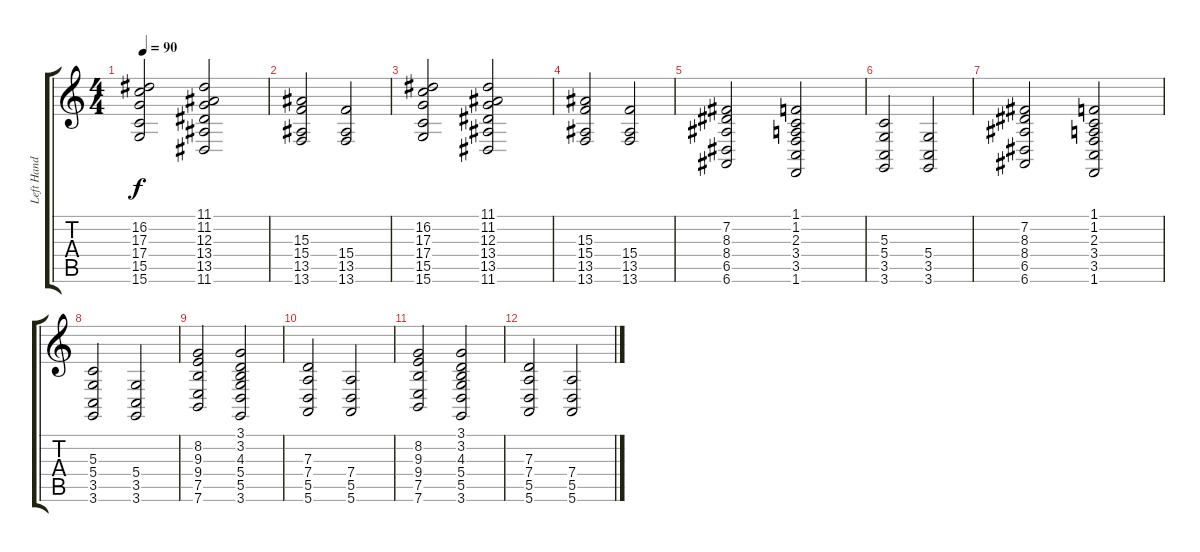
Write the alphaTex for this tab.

\track ("Left Hand" "Left Hand") {instrument acousticgrandpiano}
\staff {score tabs}
\tuning (E4 B3 G3 D3 A2 E2) {hide}
\ts (4 4)
\tempo 90
\clef g2
\ks c
(16.2 17.3 17.4 15.5 15.6).2{dy f} (11.1 11.2 12.3 13.4 13.5 11.6).2 |
(15.3 15.4 13.5 13.6).2 (15.4 13.5 13.6).2 |
(16.2 17.3 17.4 15.5 15.6).2 (11.1 11.2 12.3 13.4 13.5 11.6).2 |
(15.3 15.4 13.5 13.6).2 (15.4 13.5 13.6).2 |
(7.2 8.3 8.4 6.5 6.6).2 (1.1 1.2 2.3 3.4 3.5 1.6).2 |
(5.3 5.4 3.5 3.6).2 (5.4 3.5 3.6).2 |
(7.2 8.3 8.4 6.5 6.6).2 (1.1 1.2 2.3 3.4 3.5 1.6).2 |
(5.3 5.4 3.5 3.6).2 (5.4 3.5 3.6).2 |
(8.2 9.3 9.4 7.5 7.6).2 (3.1 3.2 4.3 5.4 5.5 3.6).2 |
(7.3 7.4 5.5 5.6).2 (7.4 5.5 5.6).2 |
(8.2 9.3 9.4 7.5 7.6).2 (3.1 3.2 4.3 5.4 5.5 3.6).2 |
(7.3 7.4 5.5 5.6).2 (7.4 5.5 5.6).2
